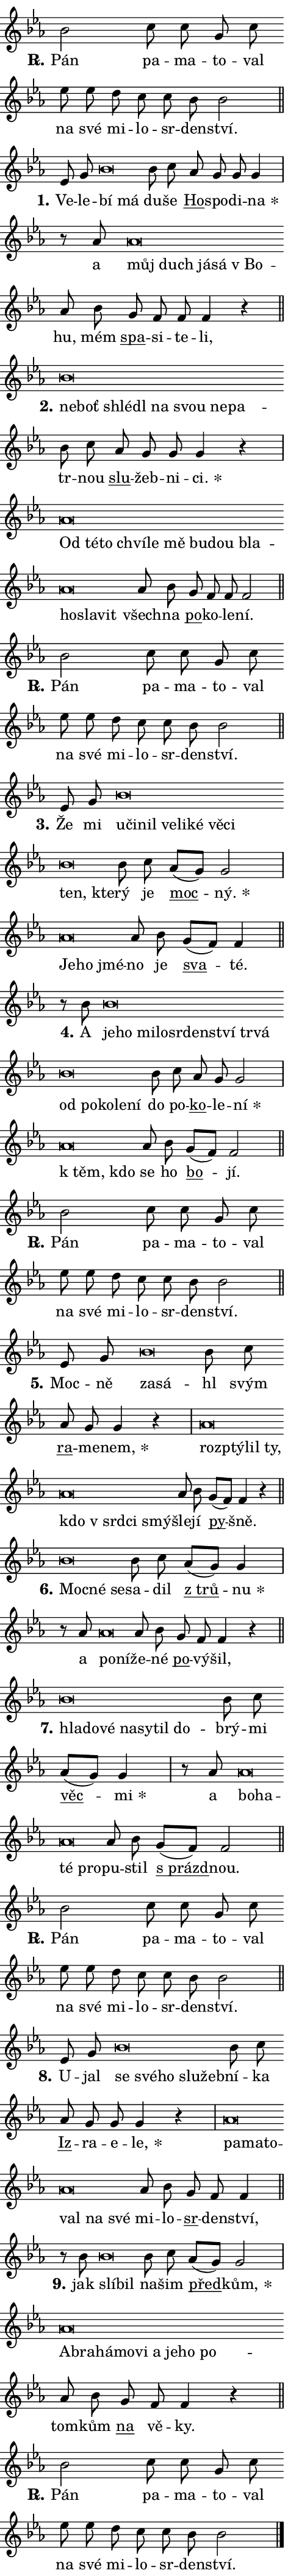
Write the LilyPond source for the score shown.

\version "2.24.0"
\header { tagline = "" }
\paper {
  indent = 0\cm
  top-margin = 0\cm
  right-margin = 0.13\cm % to fit lyric hyphens
  bottom-margin = 0\cm
  left-margin = 0\cm
  paper-width = 8\cm
  page-breaking = #ly:one-page-breaking
  system-system-spacing.basic-distance = #11
  score-system-spacing.basic-distance = #11
  ragged-last = ##f
}


%% Author: Thomas Morley
%% https://lists.gnu.org/archive/html/lilypond-user/2020-05/msg00002.html
#(define (line-position grob)
"Returns position of @var[grob} in current system:
   @code{'start}, if at first time-step
   @code{'end}, if at last time-step
   @code{'middle} otherwise
"
  (let* ((col (ly:item-get-column grob))
         (ln (ly:grob-object col 'left-neighbor))
         (rn (ly:grob-object col 'right-neighbor))
         (col-to-check-left (if (ly:grob? ln) ln col))
         (col-to-check-right (if (ly:grob? rn) rn col))
         (break-dir-left
           (and
             (ly:grob-property col-to-check-left 'non-musical #f)
             (ly:item-break-dir col-to-check-left)))
         (break-dir-right
           (and
             (ly:grob-property col-to-check-right 'non-musical #f)
             (ly:item-break-dir col-to-check-right))))
        (cond ((eqv? 1 break-dir-left) 'start)
              ((eqv? -1 break-dir-right) 'end)
              (else 'middle))))

#(define (tranparent-at-line-position vctor)
  (lambda (grob)
  "Relying on @code{line-position} select the relevant enry from @var{vctor}.
Used to determine transparency,"
    (case (line-position grob)
      ((end) (not (vector-ref vctor 0)))
      ((middle) (not (vector-ref vctor 1)))
      ((start) (not (vector-ref vctor 2))))))

noteHeadBreakVisibility =
#(define-music-function (break-visibility)(vector?)
"Makes @code{NoteHead}s transparent relying on @var{break-visibility}"
#{
  \override NoteHead.transparent =
    #(tranparent-at-line-position break-visibility)
#})

#(define delete-ledgers-for-transparent-note-heads
  (lambda (grob)
    "Reads whether a @code{NoteHead} is transparent.
If so this @code{NoteHead} is removed from @code{'note-heads} from
@var{grob}, which is supposed to be @code{LedgerLineSpanner}.
As a result ledgers are not printed for this @code{NoteHead}"
    (let* ((nhds-array (ly:grob-object grob 'note-heads))
           (nhds-list
             (if (ly:grob-array? nhds-array)
                 (ly:grob-array->list nhds-array)
                 '()))
           ;; Relies on the transparent-property being done before
           ;; Staff.LedgerLineSpanner.after-line-breaking is executed.
           ;; This is fragile ...
           (to-keep
             (remove
               (lambda (nhd)
                 (ly:grob-property nhd 'transparent #f))
               nhds-list)))
      ;; TODO find a better method to iterate over grob-arrays, similiar
      ;; to filter/remove etc for lists
      ;; For now rebuilt from scratch
      (set! (ly:grob-object grob 'note-heads)  '())
      (for-each
        (lambda (nhd)
          (ly:pointer-group-interface::add-grob grob 'note-heads nhd))
        to-keep))))

squashNotes = {
  \override NoteHead.X-extent = #'(-0.2 . 0.2)
  \override NoteHead.Y-extent = #'(-0.75 . 0)
  \override NoteHead.stencil =
    #(lambda (grob)
       (let ((pos (ly:grob-property grob 'staff-position)))
         (begin
           (if (< pos -7) (display "ERROR: Lower brevis then expected\n") (display ""))
           (if (<= pos -6) ly:text-interface::print ly:note-head::print))))
}
unSquashNotes = {
  \revert NoteHead.X-extent
  \revert NoteHead.Y-extent
  \revert NoteHead.stencil
}

hideNotes = \noteHeadBreakVisibility #begin-of-line-visible
unHideNotes = \noteHeadBreakVisibility #all-visible

% work-around for resetting accidentals
% https://lilypond.org/doc/v2.23/Documentation/notation/displaying-rhythms#unmetered-music
cadenzaMeasure = {
  \cadenzaOff
  \partial 1024 s1024
  \cadenzaOn
}

#(define-markup-command (accent layout props text) (markup?)
  "Underline accented syllable"
  (interpret-markup layout props
    #{\markup \override #'(offset . 4.3) \underline { #text }#}))

responsum = \markup \concat {
  "R" \hspace #-1.05 \path #0.1 #'((moveto 0 0.07) (lineto 0.9 0.8)) \hspace #0.05 "."
}

spaceSize = #0.6828661417322834 % exact space size for TeX Gyre Schola

\layout {
  \context {
    \Staff
    \remove "Time_signature_engraver"
    \override LedgerLineSpanner.after-line-breaking = #delete-ledgers-for-transparent-note-heads
  }
  \context {
    \Lyrics {
      \override LyricSpace.minimum-distance = \spaceSize
      \override LyricText.font-name = #"TeX Gyre Schola"
      \override LyricText.font-size = 1
      \override StanzaNumber.font-name = #"TeX Gyre Schola Bold"
      \override StanzaNumber.font-size = 1
    }
  }
  \context {
    \Score 
    \override NoteHead.text =
      #(lambda (grob) 
        (let ((pos (ly:grob-property grob 'staff-position)))
          #{\markup {
            \combine
              \halign #-0.55 \raise #(if (= pos -6) 0 0.5) \override #'(thickness . 2) \draw-line #'(3.2 . 0)
              \musicglyph "noteheads.sM1"
          }#}))
  }
}

% magnetic-lyrics.ily
%
%   written by
%     Jean Abou Samra <jean@abou-samra.fr>
%     Werner Lemberg <wl@gnu.org>
%
%   adapted by
%     Jiri Hon <jiri.hon@gmail.com>
%
% Version 2022-Apr-15

% https://www.mail-archive.com/lilypond-user@gnu.org/msg149350.html

#(define (Left_hyphen_pointer_engraver context)
   "Collect syllable-hyphen-syllable occurrences in lyrics and store
them in properties.  This engraver only looks to the left.  For
example, if the lyrics input is @code{foo -- bar}, it does the
following.

@itemize @bullet
@item
Set the @code{text} property of the @code{LyricHyphen} grob between
@q{foo} and @q{bar} to @code{foo}.

@item
Set the @code{left-hyphen} property of the @code{LyricText} grob with
text @q{foo} to the @code{LyricHyphen} grob between @q{foo} and
@q{bar}.
@end itemize

Use this auxiliary engraver in combination with the
@code{lyric-@/text::@/apply-@/magnetic-@/offset!} hook."
   (let ((hyphen #f)
         (text #f))
     (make-engraver
      (acknowledgers
       ((lyric-syllable-interface engraver grob source-engraver)
        (set! text grob)))
      (end-acknowledgers
       ((lyric-hyphen-interface engraver grob source-engraver)
        ;(when (not (grob::has-interface grob 'lyric-space-interface))
          (set! hyphen grob)));)
      ((stop-translation-timestep engraver)
       (when (and text hyphen)
         (ly:grob-set-object! text 'left-hyphen hyphen))
       (set! text #f)
       (set! hyphen #f)))))

#(define (lyric-text::apply-magnetic-offset! grob)
   "If the space between two syllables is less than the value in
property @code{LyricText@/.details@/.squash-threshold}, move the right
syllable to the left so that it gets concatenated with the left
syllable.

Use this function as a hook for
@code{LyricText@/.after-@/line-@/breaking} if the
@code{Left_@/hyphen_@/pointer_@/engraver} is active."
   (let ((hyphen (ly:grob-object grob 'left-hyphen #f)))
     (when hyphen
       (let ((left-text (ly:spanner-bound hyphen LEFT)))
         (when (grob::has-interface left-text 'lyric-syllable-interface)
           (let* ((common (ly:grob-common-refpoint grob left-text X))
                  (this-x-ext (ly:grob-extent grob common X))
                  (left-x-ext
                   (begin
                     ;; Trigger magnetism for left-text.
                     (ly:grob-property left-text 'after-line-breaking)
                     (ly:grob-extent left-text common X)))
                  ;; `delta` is the gap width between two syllables.
                  (delta (- (interval-start this-x-ext)
                            (interval-end left-x-ext)))
                  (details (ly:grob-property grob 'details))
                  (threshold (assoc-get 'squash-threshold details 0.2)))
             (when (< delta threshold)
               (let* (;; We have to manipulate the input text so that
                      ;; ligatures crossing syllable boundaries are not
                      ;; disabled.  For languages based on the Latin
                      ;; script this is essentially a beautification.
                      ;; However, for non-Western scripts it can be a
                      ;; necessity.
                      (lt (ly:grob-property left-text 'text))
                      (rt (ly:grob-property grob 'text))
                      (is-space (grob::has-interface hyphen 'lyric-space-interface))
                      (space (if is-space " " ""))
                      (extra-delta (if is-space spaceSize 0))
                      ;; Append new syllable.
                      (ltrt-space (if (and (string? lt) (string? rt))
                                (string-append lt space rt)
                                (make-concat-markup (list lt space rt))))
                      ;; Right-align `ltrt` to the right side.
                      (ltrt-space-markup (grob-interpret-markup
                               grob
                               (make-translate-markup
                                (cons (interval-length this-x-ext) 0)
                                (make-right-align-markup ltrt-space)))))
                 (begin
                   ;; Don't print `left-text`.
                   (ly:grob-set-property! left-text 'stencil #f)
                   ;; Set text and stencil (which holds all collected
                   ;; syllables so far) and shift it to the left.
                   (ly:grob-set-property! grob 'text ltrt-space)
                   (ly:grob-set-property! grob 'stencil ltrt-space-markup)
                   (ly:grob-translate-axis! grob (- (- delta extra-delta)) X))))))))))


#(define (lyric-hyphen::displace-bounds-first grob)
   ;; Make very sure this callback isn't triggered too early.
   (let ((left (ly:spanner-bound grob LEFT))
         (right (ly:spanner-bound grob RIGHT)))
     (ly:grob-property left 'after-line-breaking)
     (ly:grob-property right 'after-line-breaking)
     (ly:lyric-hyphen::print grob)))

squashThreshold = #0.4

\layout {
  \context {
    \Lyrics
    \consists #Left_hyphen_pointer_engraver
    \override LyricText.after-line-breaking =
      #lyric-text::apply-magnetic-offset!
    \override LyricHyphen.stencil = #lyric-hyphen::displace-bounds-first
    \override LyricText.details.squash-threshold = \squashThreshold
    \override LyricHyphen.minimum-distance = 0
    \override LyricHyphen.minimum-length = \squashThreshold
  }
}

squashText = \override LyricText.details.squash-threshold = 9999
unSquashText = \override LyricText.details.squash-threshold = \squashThreshold

leftText = \override LyricText.self-alignment-X = #LEFT
unLeftText = \revert LyricText.self-alignment-X

starOffset = #(lambda (grob) 
                (let ((x_offset (ly:self-alignment-interface::aligned-on-x-parent grob)))
                  (if (= x_offset 0) 0 (+ x_offset 1.2))))

star = #(define-music-function (syllable)(string?)
"Append star separator at the end of a syllable"
#{
  \once \override LyricText.X-offset = #starOffset
  \lyricmode { \markup {
    #syllable
    \override #'((font-name . "TeX Gyre Schola Bold")) \hspace #0.2 \lower #0.65 \larger "*"
  } }
#})

starAccent = #(define-music-function (syllable)(string?)
"Append star separator at the end of a syllable and make accent"
#{
  \once \override LyricText.X-offset = #starOffset
  \lyricmode { \markup {
    \accent #syllable
    \override #'((font-name . "TeX Gyre Schola Bold")) \hspace #0.2 \lower #0.65 \larger "*"
  } }
#})

breath = #(define-music-function (syllable)(string?)
"Append breathing indicator at the end of a syllable"
#{
  \lyricmode { \markup { #syllable "+" } }
#})

optionalBreath = #(define-music-function (syllable)(string?)
"Append optional breathing indicator at the end of a syllable"
#{
  \lyricmode { \markup { #syllable "(+)" } }
#})


\score {
    <<
        \new Voice = "melody" { \cadenzaOn \key es \major \relative { bes'2 c8 c g c \bar "" es es d c c bes bes2 \cadenzaMeasure \bar "||" \break } }
        \new Lyrics \lyricsto "melody" { \lyricmode { \set stanza = \responsum
Pán pa -- ma -- to -- val na své mi -- lo -- sr -- den -- ství. } }
    >>
    \layout {}
}

\score {
    <<
        \new Voice = "melody" { \cadenzaOn \key es \major \relative { es'8 g \bar "" \squashNotes bes\breve*1/16 \hideNotes \breve*1/16 \bar "" \unHideNotes \unSquashNotes bes8 c \bar "" as g g g4 \cadenzaMeasure \bar "|" r8 as8 \squashNotes as\breve*1/16 \hideNotes \breve*1/16 \bar "" \breve*1/16 \bar "" \breve*1/16 \breve*1/16 \bar "" \unHideNotes \unSquashNotes as8 bes \bar "" g f f f4 r \cadenzaMeasure \bar "||" \break } }
        \new Lyrics \lyricsto "melody" { \lyricmode { \set stanza = "1."
Ve -- le -- \leftText bí \squashText má \unLeftText \unSquashText du -- še \markup \accent Ho -- spo -- di -- \star na a \leftText můj \squashText duch já -- sá "v Bo" -- \unLeftText \unSquashText hu, mém \markup \accent spa -- si -- te -- li, } }
    >>
    \layout {}
}

\score {
    <<
        \new Voice = "melody" { \cadenzaOn \key es \major \relative { \squashNotes bes'\breve*1/16 \hideNotes \breve*1/16 \bar "" \breve*1/16 \bar "" \breve*1/16 \bar "" \breve*1/16 \bar "" \breve*1/16 \bar "" \breve*1/16 \breve*1/16 \bar "" \unHideNotes \unSquashNotes bes8 c \bar "" as g g g4 r \cadenzaMeasure \bar "|" \squashNotes as\breve*1/16 \hideNotes \breve*1/16 \bar "" \breve*1/16 \bar "" \breve*1/16 \bar "" \breve*1/16 \bar "" \breve*1/16 \bar "" \breve*1/16 \bar "" \breve*1/16 \bar "" \breve*1/16 \bar "" \breve*1/16 \bar "" \breve*1/16 \breve*1/16 \bar "" \unHideNotes \unSquashNotes as8 bes \bar "" g f f f2 \cadenzaMeasure \bar "||" \break } }
        \new Lyrics \lyricsto "melody" { \lyricmode { \set stanza = "2."
\leftText ne -- \squashText boť shlé -- dl na svou ne -- pa -- \unLeftText \unSquashText tr -- nou \markup \accent slu -- žeb -- ni -- \star ci. \leftText Od \squashText té -- to chví -- le mě bu -- dou bla -- ho -- sla -- vit \unLeftText \unSquashText všech -- na \markup \accent po -- ko -- le -- ní. } }
    >>
    \layout {}
}

\score {
    <<
        \new Voice = "melody" { \cadenzaOn \key es \major \relative { bes'2 c8 c g c \bar "" es es d c c bes bes2 \cadenzaMeasure \bar "||" \break } }
        \new Lyrics \lyricsto "melody" { \lyricmode { \set stanza = \responsum
Pán pa -- ma -- to -- val na své mi -- lo -- sr -- den -- ství. } }
    >>
    \layout {}
}

\score {
    <<
        \new Voice = "melody" { \cadenzaOn \key es \major \relative { es'8 g \bar "" \squashNotes bes\breve*1/16 \hideNotes \breve*1/16 \bar "" \breve*1/16 \bar "" \breve*1/16 \bar "" \breve*1/16 \bar "" \breve*1/16 \bar "" \breve*1/16 \bar "" \breve*1/16 \bar "" \breve*1/16 \breve*1/16 \bar "" \unHideNotes \unSquashNotes bes8 c \bar "" as[( g)] g2 \cadenzaMeasure \bar "|" \squashNotes as\breve*1/16 \hideNotes \breve*1/16 \breve*1/16 \bar "" \unHideNotes \unSquashNotes as8 bes \bar "" g[( f)] f4 \cadenzaMeasure \bar "||" \break } }
        \new Lyrics \lyricsto "melody" { \lyricmode { \set stanza = "3."
Že mi \leftText u -- \squashText či -- nil ve -- li -- ké vě -- ci ten, kte -- \unLeftText \unSquashText rý je \markup \accent moc -- \star ný. \leftText Je -- \squashText ho jmé -- \unLeftText \unSquashText no je \markup \accent sva -- té. } }
    >>
    \layout {}
}

\score {
    <<
        \new Voice = "melody" { \cadenzaOn \key es \major \relative { r8 bes'8 \squashNotes bes\breve*1/16 \hideNotes \breve*1/16 \bar "" \breve*1/16 \bar "" \breve*1/16 \bar "" \breve*1/16 \bar "" \breve*1/16 \bar "" \breve*1/16 \bar "" \breve*1/16 \bar "" \breve*1/16 \bar "" \breve*1/16 \bar "" \breve*1/16 \bar "" \breve*1/16 \bar "" \breve*1/16 \breve*1/16 \bar "" \unHideNotes \unSquashNotes bes8 c \bar "" as g g2 \cadenzaMeasure \bar "|" \squashNotes as\breve*1/16 \hideNotes \breve*1/16 \bar "" \unHideNotes \unSquashNotes as8 bes \bar "" g[( f)] f2 \cadenzaMeasure \bar "||" \break } }
        \new Lyrics \lyricsto "melody" { \lyricmode { \set stanza = "4."
A \leftText je -- \squashText ho mi -- lo -- sr -- den -- ství tr -- vá od po -- ko -- le -- ní \unLeftText \unSquashText do po -- \markup \accent ko -- le -- \star ní \leftText "k těm," \squashText kdo \unLeftText \unSquashText se ho \markup \accent bo -- jí. } }
    >>
    \layout {}
}

\score {
    <<
        \new Voice = "melody" { \cadenzaOn \key es \major \relative { bes'2 c8 c g c \bar "" es es d c c bes bes2 \cadenzaMeasure \bar "||" \break } }
        \new Lyrics \lyricsto "melody" { \lyricmode { \set stanza = \responsum
Pán pa -- ma -- to -- val na své mi -- lo -- sr -- den -- ství. } }
    >>
    \layout {}
}

\score {
    <<
        \new Voice = "melody" { \cadenzaOn \key es \major \relative { es'8 g \bar "" \squashNotes bes\breve*1/16 \hideNotes \breve*1/16 \bar "" \unHideNotes \unSquashNotes bes8 c \bar "" as g g4 r \cadenzaMeasure \bar "|" \squashNotes as\breve*1/16 \hideNotes \breve*1/16 \bar "" \breve*1/16 \bar "" \breve*1/16 \bar "" \breve*1/16 \bar "" \breve*1/16 \bar "" \breve*1/16 \breve*1/16 \bar "" \unHideNotes \unSquashNotes as8 bes \bar "" g[( f)] f4 r \cadenzaMeasure \bar "||" \break } }
        \new Lyrics \lyricsto "melody" { \lyricmode { \set stanza = "5."
Moc -- ně \leftText za -- \squashText sá -- \unLeftText \unSquashText hl svým \markup \accent ra -- me -- \star nem, \leftText roz -- \squashText ptý -- lil ty, kdo "v srd" -- ci smý -- \unLeftText \unSquashText šle -- jí \markup \accent py -- šně. } }
    >>
    \layout {}
}

\score {
    <<
        \new Voice = "melody" { \cadenzaOn \key es \major \relative { \squashNotes bes'\breve*1/16 \hideNotes \breve*1/16 \breve*1/16 \bar "" \unHideNotes \unSquashNotes bes8 c \bar "" as[( g)] g4 \cadenzaMeasure \bar "|" r8 as8 \squashNotes as\breve*1/16 \hideNotes \breve*1/16 \bar "" \unHideNotes \unSquashNotes as8 bes \bar "" g f f4 r \cadenzaMeasure \bar "||" \break } }
        \new Lyrics \lyricsto "melody" { \lyricmode { \set stanza = "6."
\leftText Moc -- \squashText né se -- \unLeftText \unSquashText sa -- dil \markup \accent "z trů" -- \star nu a \leftText po -- \squashText ní -- \unLeftText \unSquashText že -- né \markup \accent po -- vý -- šil, } }
    >>
    \layout {}
}

\score {
    <<
        \new Voice = "melody" { \cadenzaOn \key es \major \relative { \squashNotes bes'\breve*1/16 \hideNotes \breve*1/16 \bar "" \breve*1/16 \bar "" \breve*1/16 \bar "" \breve*1/16 \bar "" \breve*1/16 \breve*1/16 \bar "" \unHideNotes \unSquashNotes bes8 c \bar "" as[( g)] g4 \cadenzaMeasure \bar "|" r8 as8 \squashNotes as\breve*1/16 \hideNotes \breve*1/16 \bar "" \breve*1/16 \breve*1/16 \bar "" \unHideNotes \unSquashNotes as8 bes \bar "" g[( f)] f2 \cadenzaMeasure \bar "||" \break } }
        \new Lyrics \lyricsto "melody" { \lyricmode { \set stanza = "7."
\leftText hla -- \squashText do -- vé na -- sy -- til do -- \unLeftText \unSquashText brý -- mi \markup \accent věc -- \star mi a \leftText bo -- \squashText ha -- té pro -- \unLeftText \unSquashText pu -- stil \markup \accent "s prázd" -- nou. } }
    >>
    \layout {}
}

\score {
    <<
        \new Voice = "melody" { \cadenzaOn \key es \major \relative { bes'2 c8 c g c \bar "" es es d c c bes bes2 \cadenzaMeasure \bar "||" \break } }
        \new Lyrics \lyricsto "melody" { \lyricmode { \set stanza = \responsum
Pán pa -- ma -- to -- val na své mi -- lo -- sr -- den -- ství. } }
    >>
    \layout {}
}

\score {
    <<
        \new Voice = "melody" { \cadenzaOn \key es \major \relative { es'8 g \bar "" \squashNotes bes\breve*1/16 \hideNotes \breve*1/16 \bar "" \breve*1/16 \bar "" \breve*1/16 \breve*1/16 \bar "" \unHideNotes \unSquashNotes bes8 c \bar "" as g g g4 r \cadenzaMeasure \bar "|" \squashNotes as\breve*1/16 \hideNotes \breve*1/16 \bar "" \breve*1/16 \bar "" \breve*1/16 \bar "" \breve*1/16 \breve*1/16 \bar "" \unHideNotes \unSquashNotes as8 bes \bar "" g f f4 \cadenzaMeasure \bar "||" \break } }
        \new Lyrics \lyricsto "melody" { \lyricmode { \set stanza = "8."
U -- jal \leftText se \squashText své -- ho slu -- žeb -- \unLeftText \unSquashText ní -- ka \markup \accent Iz -- ra -- e -- \star le, \leftText pa -- \squashText ma -- to -- val na své \unLeftText \unSquashText mi -- lo -- \markup \accent sr -- den -- ství, } }
    >>
    \layout {}
}

\score {
    <<
        \new Voice = "melody" { \cadenzaOn \key es \major \relative { r8 bes'8 \squashNotes bes\breve*1/16 \hideNotes \breve*1/16 \bar "" \unHideNotes \unSquashNotes bes8 c \bar "" as[( g)] g2 \cadenzaMeasure \bar "|" \squashNotes as\breve*1/16 \hideNotes \breve*1/16 \bar "" \breve*1/16 \bar "" \breve*1/16 \bar "" \breve*1/16 \bar "" \breve*1/16 \bar "" \breve*1/16 \bar "" \breve*1/16 \breve*1/16 \bar "" \unHideNotes \unSquashNotes as8 bes \bar "" g f f4 r \cadenzaMeasure \bar "||" \break } }
        \new Lyrics \lyricsto "melody" { \lyricmode { \set stanza = "9."
jak \leftText slí -- \squashText bil \unLeftText \unSquashText na -- šim \markup \accent před -- \star kům, \leftText Ab -- \squashText ra -- há -- mo -- vi a je -- ho po -- \unLeftText \unSquashText tom -- kům \markup \accent na vě -- ky. } }
    >>
    \layout {}
}

\score {
    <<
        \new Voice = "melody" { \cadenzaOn \key es \major \relative { bes'2 c8 c g c \bar "" es es d c c bes bes2 \cadenzaMeasure \bar "||" \break } \bar "|." }
        \new Lyrics \lyricsto "melody" { \lyricmode { \set stanza = \responsum
Pán pa -- ma -- to -- val na své mi -- lo -- sr -- den -- ství. } }
    >>
    \layout {}
}
